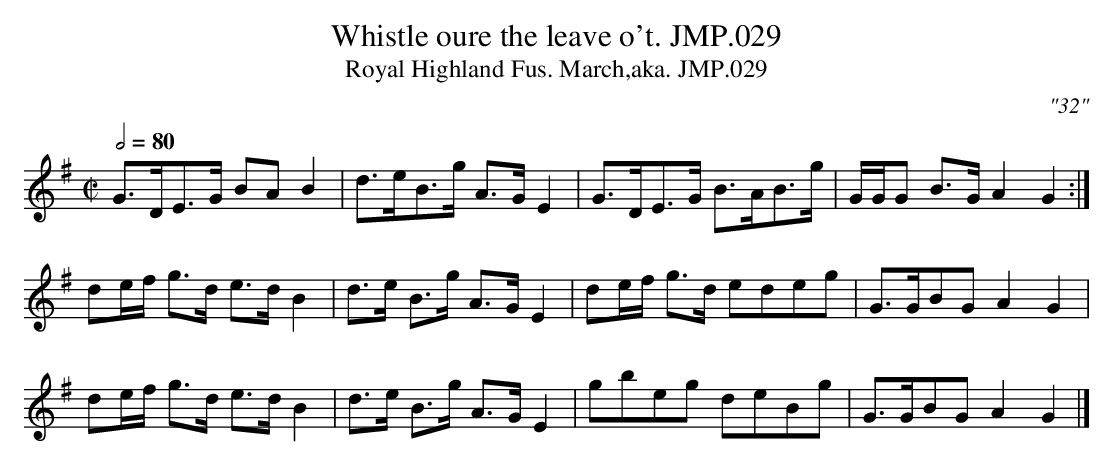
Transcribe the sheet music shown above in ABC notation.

X:1
T:Whistle oure the leave o't. JMP.029
T:Royal Highland Fus. March,aka. JMP.029
M:C|
L:1/8
Q:1/2=80
C:"32"
K:G major
G>DE>G BA B2 | d>eB>g A>G E2 |\
G>DE>G B>AB>g | G/G/G B>G A2G2 :|
de/f/ g>d e>d B2 | d>e B>g A>G E2 |\
de/f/ g>d edeg | G>GBG A2G2|
de/f/ g>d e>d B2 | d>e B>g A>G E2 |\
gbeg deBg| G>GBG A2G2 |]
